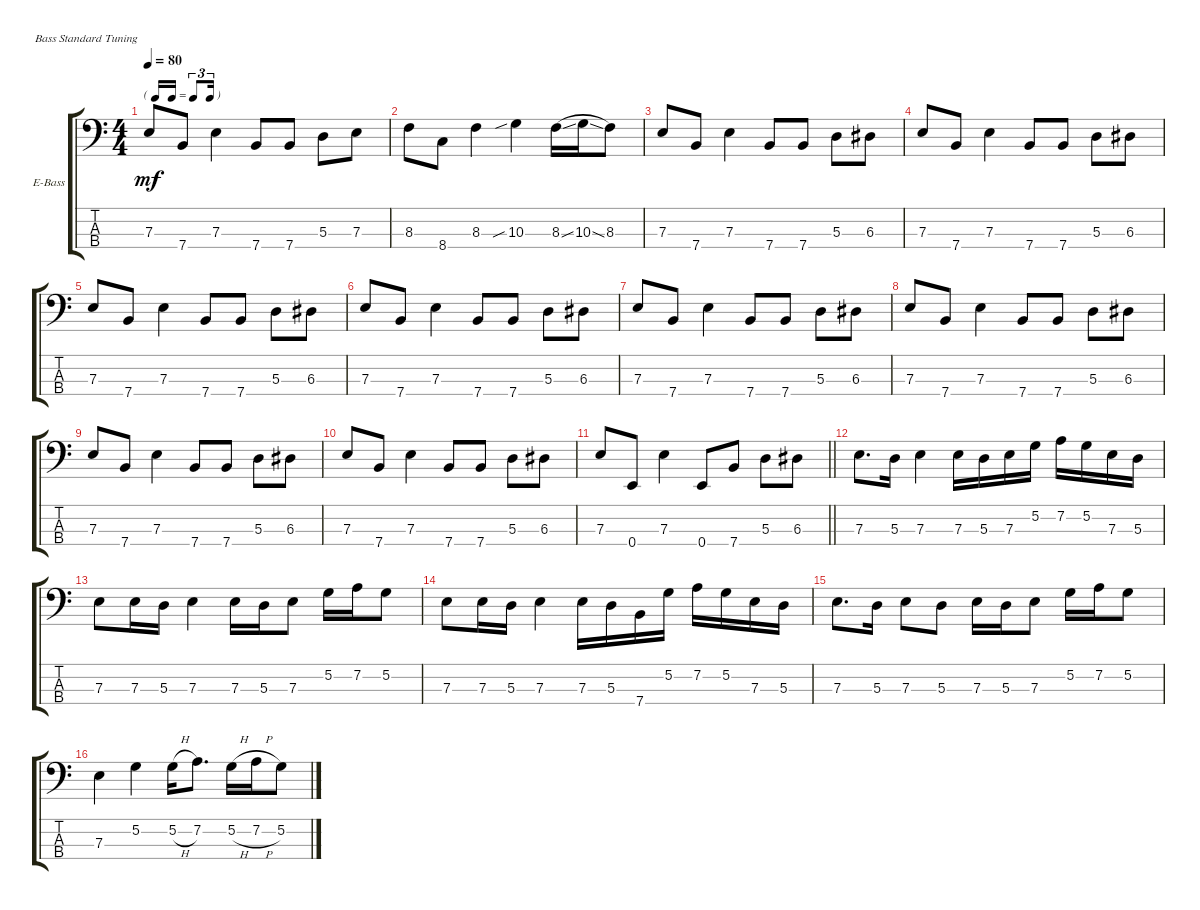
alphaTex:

\defaultSystemsLayout 4
\bracketExtendMode groupsimilarinstruments
\firstSystemTrackNameOrientation horizontal
\otherSystemsTrackNameOrientation horizontal
\track ("Electric Bass" "E-Bass") {instrument electricbassfinger}
\staff {score tabs}
\tuning (G2 D2 A1 E1)
\ts (4 4)
\tf triplet16th
\tempo 80
\clef f4
\ks c
7.3.8{dy mf} 7.4.8 7.3.4 7.4.8 7.4.8 5.3.8 7.3.8 |
8.3.8 8.4.8 8.3.4 10.3{sib}.4 8.3{ss}.16{legatoorigin} 10.3{ss}.16{legatoorigin} 8.3.8 |
7.3.8 7.4.8 7.3.4 7.4.8 7.4.8 5.3.8 6.3.8 |
7.3.8 7.4.8 7.3.4 7.4.8 7.4.8 5.3.8 6.3.8 |
7.3.8 7.4.8 7.3.4 7.4.8 7.4.8 5.3.8 6.3.8 |
7.3.8 7.4.8 7.3.4 7.4.8 7.4.8 5.3.8 6.3.8 |
7.3.8 7.4.8 7.3.4 7.4.8 7.4.8 5.3.8 6.3.8 |
7.3.8 7.4.8 7.3.4 7.4.8 7.4.8 5.3.8 6.3.8 |
7.3.8 7.4.8 7.3.4 7.4.8 7.4.8 5.3.8 6.3.8 |
7.3.8 7.4.8 7.3.4 7.4.8 7.4.8 5.3.8 6.3.8 |
\barLineRight lightlight
7.3.8 0.4.8 7.3.4 0.4.8 7.4.8 5.3.8 6.3.8 |
7.3.8{d} 5.3.16 7.3.4 7.3.16 5.3.16 7.3.16 5.2.16 7.2.16 5.2.16 7.3.16 5.3.16 |
7.3.8 7.3.16 5.3.16 7.3.4 7.3.16 5.3.16 7.3.8 5.2.16 7.2.16 5.2.8 |
7.3.8 7.3.16 5.3.16 7.3.4 7.3.16 5.3.16 7.4.16 5.2.16 7.2.16 5.2.16 7.3.16 5.3.16 |
7.3.8{d} 5.3.16 7.3.8 5.3.8 7.3.16 5.3.16 7.3.8 5.2.16 7.2.16 5.2.8 |
7.3.4 5.2.4 5.2{h}.16 7.2.8{d} 5.2{h}.16 7.2{h}.16 5.2.8
